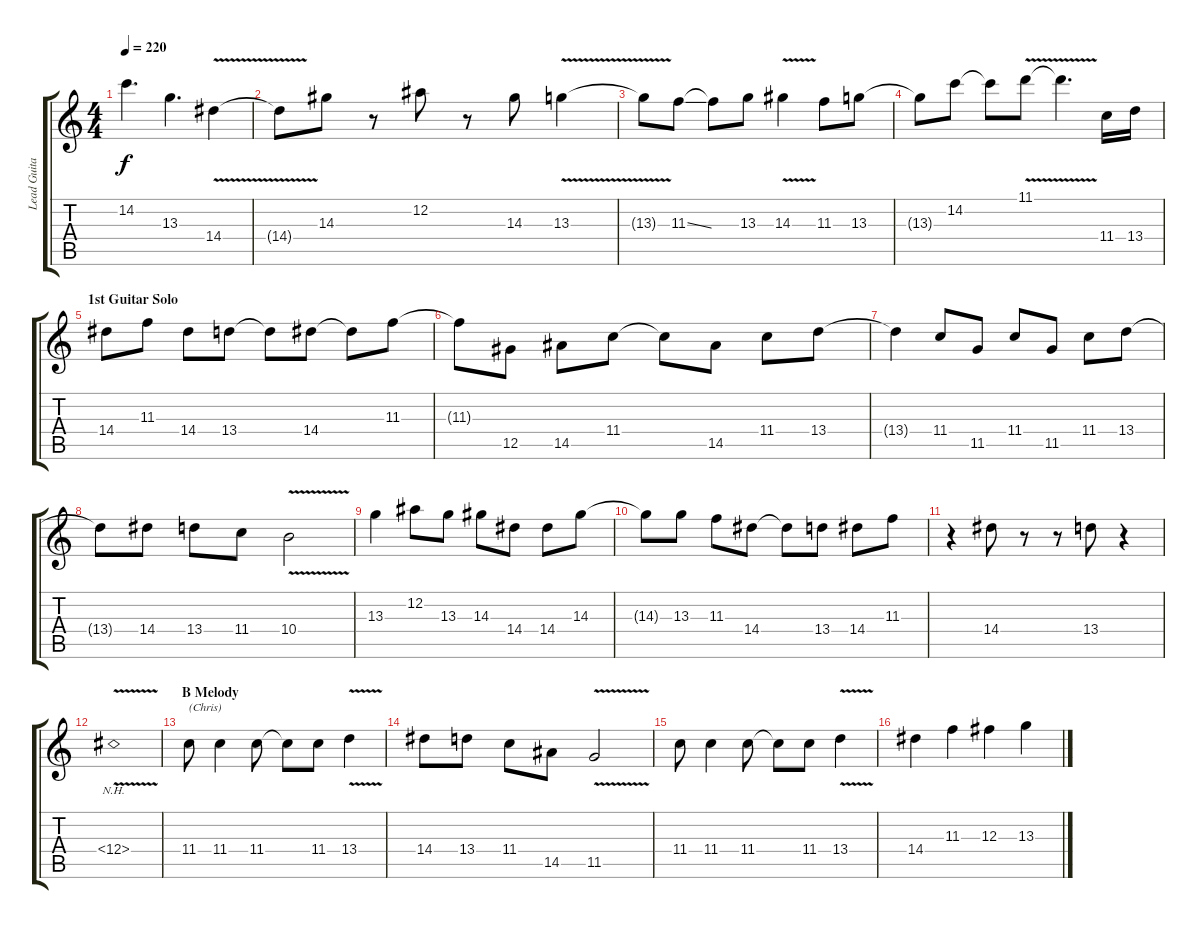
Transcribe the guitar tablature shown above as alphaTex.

\track ("Lead Guitar 1" "Lead Guita") {instrument distortionguitar}
\staff {score tabs}
\tuning (Eb4 Bb3 Gb3 Db3 Ab2 Eb2) {hide}
\ts (4 4)
\tempo 220
\clef g2
\ks c
14.2.4{d dy f} 13.3.4{d} 14.4{v}.4 |
14.4{t}.8 14.3.8 r.8 12.2.8 r.8 14.3.8 13.3{v}.4 |
13.3{t}.8 11.3{ss}.8 11.3{t}.8 13.3.8 14.3{v}.4 11.3.8 13.3.8 |
13.3{t}.8 14.2.8 14.2{t}.8 11.1{v}.8 11.1{t}.4{d} 11.4.16 13.4.16 |
\section ("" "1st Guitar Solo")
14.4.8 11.3.8 14.4.8 13.4.8 13.4{t}.8 14.4.8 14.4{t}.8 11.3.8 |
11.3{t}.8 12.5.8 14.5.8 11.4.8 11.4{t}.8 14.5.8 11.4.8 13.4.8 |
13.4{t}.4 11.4.8 11.5.8 11.4.8 11.5.8 11.4.8 13.4.8 |
13.4{t}.8 14.4.8 13.4.8 11.4.8 10.4{v}.2 |
13.3.4 12.2.8 13.3.8 14.3.8 14.4.8 14.4.8 14.3.8 |
14.3{t}.8 13.3.8 11.3.8 14.4.8 14.4{t}.8 13.4.8 14.4.8 11.3.8 |
r.4 14.4.8 r.8 r.8 13.4.8 r.4 |
11.4{nh v}.1 |
\section ("" "B Melody")
11.4.8{txt "(Chris)"} 11.4.4 11.4.8 11.4{t}.8 11.4.8 13.4{v}.4 |
14.4.8 13.4.8 11.4.8 14.5.8 11.5{v}.2 |
11.4.8 11.4.4 11.4.8 11.4{t}.8 11.4.8 13.4{v}.4 |
14.4.4 11.3.4 12.3.4 13.3.4
